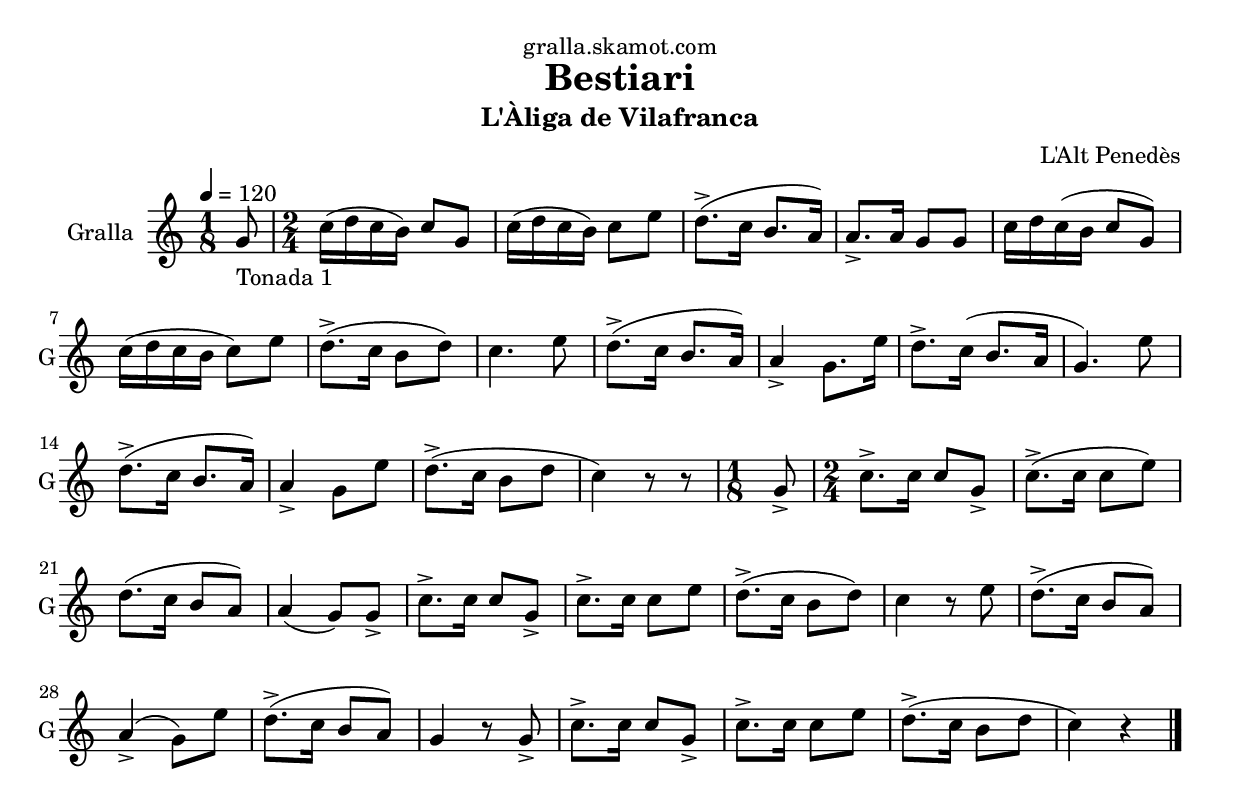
\version "2.16.2"

\header {
  dedication="gralla.skamot.com"
  title="Bestiari"
  subtitle="L'Àliga de Vilafranca"
  subsubtitle=""
  poet=""
  meter=""
  piece=""
  composer="L'Alt Penedès"
  arranger=""
  opus=""
  instrument=""
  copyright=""
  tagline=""
}

liniaroAa =
\relative g'
{
  \tempo 4=120
  \clef treble
  \key c \major
  \time 1/8
  g8 _"Tonada 1"  |
  \time 2/4   c16 ( d c b ) c8 g  |
  c16 ( d c b ) c8 e  |
  d8.-> ( c16 b8. a16 )  |
  %05
  a8.-> a16 g8 g  |
  c16 d c ( b c8 g )  |
  c16 ( d c b c8 ) e  |
  d8.-> ( c16 b8 d )  |
  c4. e8  |
  %10
  d8.-> ( c16 b8. a16 )  |
  a4-> g8. e'16  |
  d8.-> c16 ( b8. a16  |
  g4. ) e'8  |
  d8.-> ( c16 b8. a16 )  |
  %15
  a4-> g8 e'  |
  d8.-> ( c16 b8 d  |
  c4 ) r8 r8  | % kompletite
  \time 1/8   g8->   |
  \time 2/4   c8.-> c16 c8 g->  |
  %20
  c8.-> ( c16 c8 e )  |
  d8. ( c16 b8 a )  |
  a4 ( g8 ) g->  |
  c8.-> c16 c8 g->  |
  c8.-> c16 c8 e  |
  %25
  d8.-> ( c16 b8 d )  |
  c4 r8 e  |
  d8.-> ( c16 b8 a )  |
  a4-> ( g8 ) e'  |
  d8.-> ( c16 b8 a )  |
  %30
  g4 r8 g->  |
  c8.-> c16 c8 g->  |
  c8.-> c16 c8 e  |
  d8.-> ( c16 b8 d  |
  c4 ) r  \bar "|."
}

\score {
  \new StaffGroup {
    \override Score.RehearsalMark #'self-alignment-X = #LEFT
    <<
      \new Staff \with {instrumentName = #"Gralla" shortInstrumentName = #"G"} \liniaroAa
    >>
  }
  \layout {}
}
\score { \unfoldRepeats
  \new StaffGroup {
    \override Score.RehearsalMark #'self-alignment-X = #LEFT
    <<
      \new Staff \with {instrumentName = #"Gralla" shortInstrumentName = #"G"} \liniaroAa
    >>
  }
  \midi {
    \set Staff.midiInstrument = "oboe"
    \set DrumStaff.midiInstrument = "drums"
  }
}
